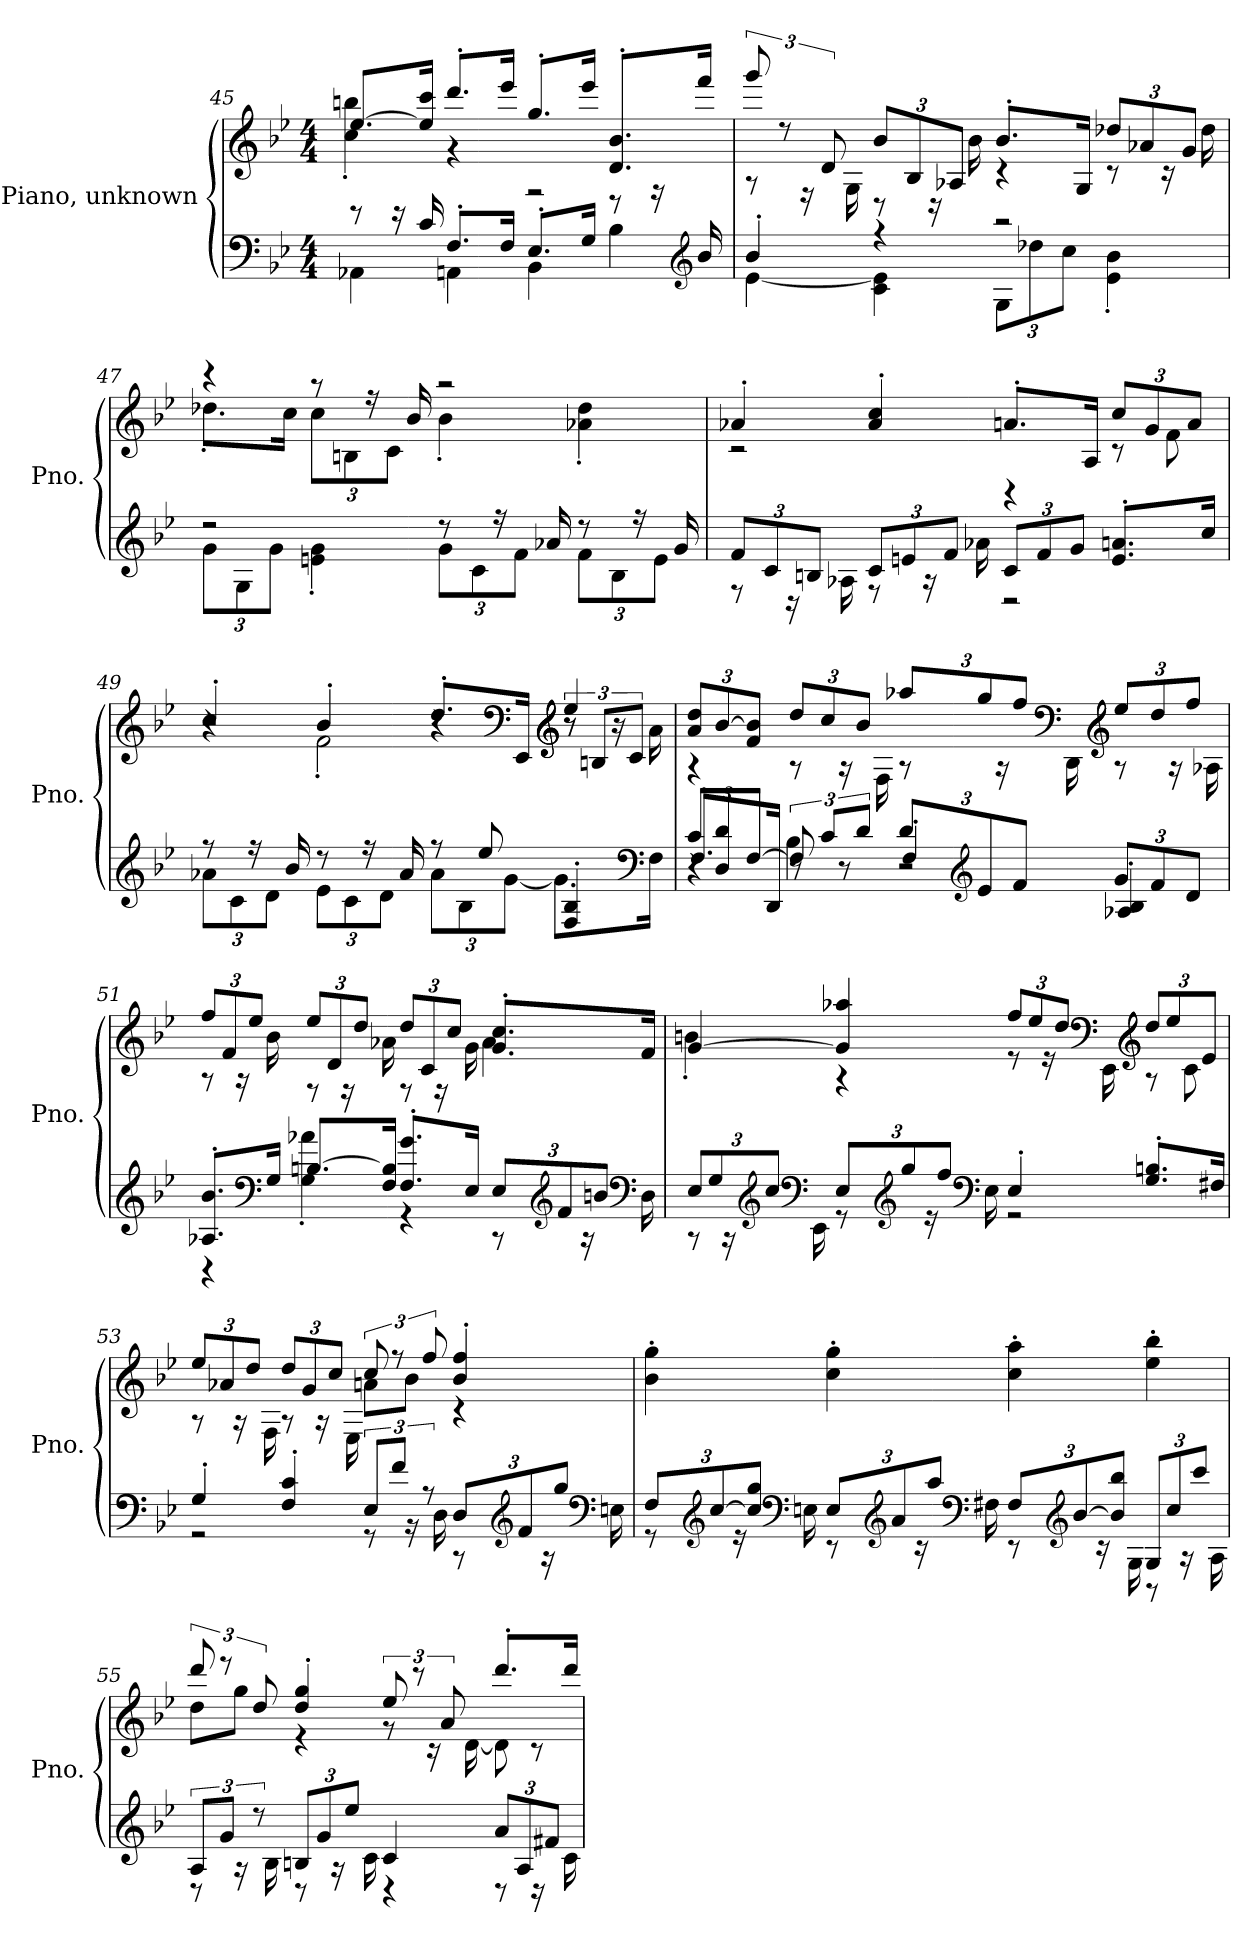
**kern	**kern
*part1	*part1
*staff2	*staff1
*I"Piano, unknown	*
*I'Pno.	*
*clefF4	*clefG2
*k[b-e-]	*k[b-e-]
*M4/4	*M4/4
=45	=45
*^	*^
8r	4AA-X\	[8.ee-/L	4cc\' 4bbn\'
16r	.	.	.
16c/	.	16ee-/] 16ccc/Jk	.
8.F'/L	4AAn\	8.ddd'/L	4r
16F/Jk	.	16eee-/Jk	.
8.E-'/L	4BB-\	8.gg'/L	2r
16G/Jk	.	16eee-/Jk	.
8r	4B-\	8.d/' 8.b-/'L	.
16r	.	.	.
*clefG2	*	*	*
16b-/	.	16fff/Jk	.
!!LO:LB:g=z	!!
=46	=46	=46	=46
4b-'/	[4e-\	12ggg/	8r
.	.	12r	.
.	.	.	16r
.	.	12d/	.
.	.	.	16G\
*	*	*Xbrackettup	*
4r	4c\ 4e-\]	12b-/L	8r
.	.	12B-/	.
.	.	.	16r
.	.	12A-X/J	.
.	.	.	16b-\
*	*Xbrackettup	*	*
2r	12G\L	8.b-'/L	4r
.	12dd-X\	.	.
.	12cc\J	.	.
.	.	16G/Jk	.
.	4e-\' 4b-\'	12dd-X/L	8r
.	.	12a-X/	.
.	.	.	16r
.	.	12g/J	.
.	.	.	16dd-\
=47	=47	=47	=47
2r	12g\L	4r	8.dd-X'\L
.	12G\	.	.
.	12g\J	.	.
.	.	.	16cc\Jk
.	4en\' 4g\'	8r	12cc\L
.	.	.	12Bn\
.	.	16r	.
.	.	.	12c\J
.	.	16b-/	.
8r	12g\L	2r	4b-'\
.	12c\	.	.
16r	.	.	.
.	12f\J	.	.
16a-X/	.	.	.
8r	12f\L	.	4a-X\' 4dd-\'
.	12B-\	.	.
16r	.	.	.
.	12e\J	.	.
16g/	.	.	.
!!LO:LB:g=z	!!
=48	=48	=48	=48
12f/L	8r	4a-X'/	2r
12c/	.	.	.
.	16r	.	.
12Bn/J	.	.	.
.	16A-X\	.	.
12c/L	8r	4a-/' 4cc/'	.
12en/	.	.	.
.	16r	.	.
12f/J	.	.	.
.	16a-X\	.	.
12c/L	2r	8.an'/L	4r
12f/	.	.	.
12g/J	.	.	.
.	.	16A/Jk	.
8.e/' 8.an/'L	.	12cc/L	8r
.	.	12g/	.
.	.	.	8f\
.	.	12a/J	.
16cc/Jk	.	.	.
!!LO:PB:g=z
=49	=49	=49	=49
*	*	*	*^
8r	12a-X\L	2r	4r	4cc'/
.	12c\	.	.	.
16r	.	.	.	.
.	12d\J	.	.	.
16b-/	.	.	.	.
8r	12e-\L	.	2f'\	4b-'/
.	12c\	.	.	.
16r	.	.	.	.
.	12d\J	.	.	.
16a-/	.	.	.	.
8r	12a-\L	4r	.	8.dd'/L
.	12B-\	.	.	.
8ee-/	.	.	.	.
.	[12g\J	.	.	.
*	*	*clefF4	*	*
.	.	.	.	16EE-/Jk
*	*	*clefG2	*	*
*	*	*	*	*brackettup
4F/' 4B-/'	8.g\L]	4ee-/	8r	12r
.	.	.	.	12Bn/L
.	.	.	16r	.
.	.	.	.	12c/J
*clefF4	*	*	*	*
.	16F\Jk	.	16a\	.
*	*	*v	*v	*v
!!LO:LB:g=z
=50	=50	=50
*	*^	*
*	*	*	*Xbrackettup
*	*	*	*^
12c/L	4r	8.F'/L	12a/ 12dd/L	4r
12D/ 12d/	.	.	[12b-/	.
[12F/J	.	.	12f/ 12b-/]J	.
.	.	16DD/Jk	.	.
*	*	*brackettup	*	*
8F/]	4B-\	12r	12dd/L	8r
.	.	12c/L	12cc/	.
8r	.	.	.	16r
.	.	12d/J	12b-/J	.
.	.	.	.	16F\
*Xbrackettup	*	*	*	*
12d/L	2r	4F'/	12aa-X/L	8r
*clefG2	*	*	*	*
12e-/	.	.	12gg/	.
.	.	.	.	16r
12f/J	.	.	12ff/J	.
*	*	*	*clefF4	*
.	.	.	.	16DD\
*	*	*	*clefG2	*
12g/L	.	4A-X/' 4B-/'	12ee-/L	8r
12f/	.	.	12dd/	.
.	.	.	.	16r
12d/J	.	.	12ff/J	.
.	.	.	.	16A-X\
*	*v	*v	*	*
!!LO:LB:g=z	!!
=51	=51	=51	=51
8.A-X/' 8.b-/'L	4r	12ff/L	8r
.	.	12f/	.
.	.	.	16r
.	.	12ee-/J	.
*clefF4	*	*	*
16G/Jk	.	.	16b-\
[8.Bn/L	4G\' 4a-X\'	12ee-/L	8r
.	.	12d/	.
.	.	.	16r
.	.	12dd/J	.
16F/ 16B/]Jk	.	.	16a-X\
8.F/' 8.g/'L	4r	12dd/L	8r
.	.	12c/	.
.	.	.	16r
.	.	12cc/J	.
16E-/Jk	.	.	16g\
12E-/L	8r	8.g/' 8.cc/'L	4a-\
*clefG2	*	*	*
12f/	.	.	.
.	16r	.	.
12bn/J	.	.	.
*clefF4	*	*	*
.	16D\	16f/Jk	.
!!LO:LB:g=z	!!
=52	=52	=52	=52
12E-/L	8r	[4g/	4bn'\
12G/	.	.	.
.	16r	.	.
*clefG2	*	*	*
12cc/J	.	.	.
*clefF4	*	*	*
.	16EE-\	.	.
12E-/L	8r	4g/] 4aa-X/	4r
*clefG2	*	*	*
12gg/	.	.	.
.	16r	.	.
12ff/J	.	.	.
*clefF4	*	*	*
.	16E-\	.	.
4E-'/	2r	12ff/L	8r
.	.	12ee-/	.
.	.	.	16r
.	.	12dd/J	.
*	*	*clefF4	*
.	.	.	16EE-\
*	*	*clefG2	*
8.G/' 8.Bn/'L	.	12dd/L	8r
.	.	12ee-/	.
.	.	.	8c\
.	.	12e-/J	.
16F#X/Jk	.	.	.
!!LO:LB:g=z	!!
=53	=53	=53	=53
4G'/	2r	12ee-/L	8r
.	.	12a-X/	.
.	.	.	16r
.	.	12dd/J	.
.	.	.	16F\
4F/' 4c/'	.	12dd/L	8r
.	.	12g/	.
.	.	.	16r
.	.	12cc/J	.
.	.	.	16E-\
*brackettup	*	*brackettup	*
12E-/L	8r	12cc/	8an\L
12f/J	.	12r	.
.	16r	.	8b-\J
12r	.	12ff/	.
.	16D\	.	.
*Xbrackettup	*	*	*
12D/L	8r	4b-/' 4ff/'	4r
*clefG2	*	*	*
12f/	.	.	.
.	16r	.	.
12gg/J	.	.	.
*clefF4	*	*	*
.	16En\	.	.
*	*	*v	*v
!!LO:LB:g=z
=54	=54	=54
12F/L	8r	4b-\' 4gg\'
*clefG2	*	*
[12cc/	.	.
.	16r	.
12cc/] 12gg/J	.	.
*clefF4	*	*
.	16En\	.
12E/L	8r	4cc\' 4gg\'
*clefG2	*	*
12a/	.	.
.	16r	.
12aa/J	.	.
*clefF4	*	*
.	16F#X\	.
12F#/L	8r	4cc\' 4aa\'
*clefG2	*	*
[12b-/	.	.
.	16r	.
12b-/] 12bb-/J	.	.
.	16G\	.
12G/L	8r	4ee-\' 4bb-\'
12cc/	.	.
.	16r	.
12ccc/J	.	.
.	16A\	.
!!LO:PB:g=z
=55	=55	=55
*brackettup	*	*
*	*	*^
12A/L	8r	12ddd/	8dd\L
12g/J	.	12r	.
.	16r	.	8gg\J
12r	.	12dd/	.
.	16B-\	.	.
*Xbrackettup	*	*	*
12Bn/L	8r	4dd/' 4gg/'	4r
12g/	.	.	.
.	16r	.	.
12ee-/J	.	.	.
.	16c\	.	.
4c/	4r	12ee-/	8r
.	.	12r	.
.	.	.	16r
.	.	12a/	.
.	.	.	[16d\
12a/L	8r	8.ddd'/L	8d\]
12A/	.	.	.
.	16r	.	8r
12f#X/J	.	.	.
.	16c\	16ddd/Jk	.
*v	*v	*	*
*	*v	*v
=	=
*-	*-
